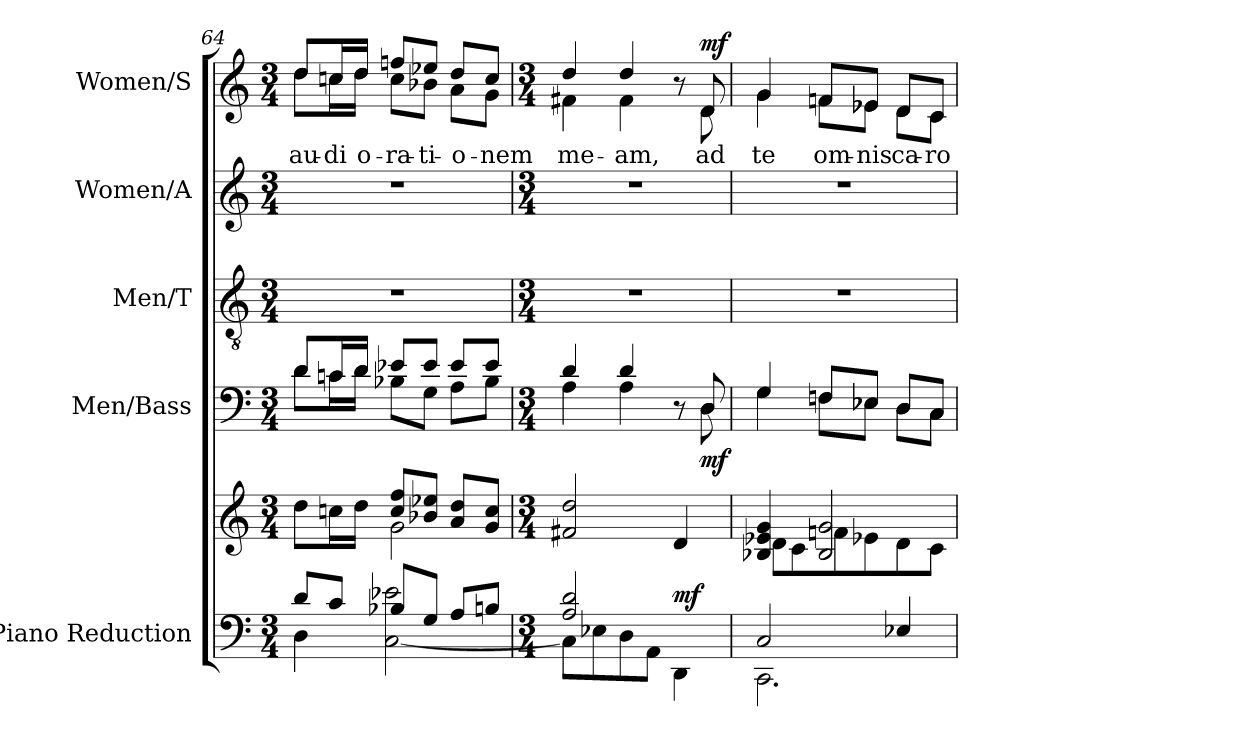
**kern	**kern	**dynam	**kern	**dynam	**kern	**kern	**kern	**text	**dynam
*part5	*part5	*part5	*part4	*part4	*part3	*part2	*part1	*part1	*part1
*staff6	*staff5	*staff5/6	*staff4	*staff4	*staff3	*staff2	*staff1	*staff1	*staff1
*I"Piano Reduction	*	*	*I"Men/Bass	*	*I"Men/T	*I"Women/A	*I"Women/S	*	*
*I'Pno	*	*	*	*	*	*	*	*	*
*clefF4	*clefG2	*	*clefF4	*	*clefGv2	*clefG2	*clefG2	*	*
*k[]	*k[]	*	*k[]	*	*k[]	*k[]	*k[]	*	*
*M3/4	*M3/4	*	*M3/4	*	*M3/4	*M3/4	*M3/4	*	*
=64	=64	=64	=64	=64	=64	=64	=64	=64	=64
*^	*^	*	*^	*	*	*	*	*	*
!	!	!	!	!	!	!	!	!	!	!	!LO:LY:b	!
*	*	*	*	*	*	*	*	*	*	*^	*	*
8d/L	4D\	8dd\L	4ryy	.	8d/L	8d\L	.	2.r	2.r	8dd/L	8dd\L	-au-	.
!	!	!	!	!	!	!	!	!	!	!	!	!LO:LY:b	!
8c/J	.	16ccn\L	.	.	16cn/L	16c\L	.	.	.	16ccn/L	16cc\L	-di	.
!	!	!	!	!	!	!	!	!	!	!	!	!LO:LY:b	!
.	.	16dd\JJ	.	.	16d/JJ	16d\JJ	.	.	.	16dd/JJ	16dd\JJ	o-	.
!	!	!	!	!	!	!	!	!	!	!	!	!LO:LY:b	!
8B-X/L	[2C\ 2e-X\	8cc/ 8ff/L	2g\	.	8e-X/L	8B-X\L	.	.	.	8ffn/L	8cc\L	-ra-	.
!	!	!	!	!	!	!	!	!	!	!	!	!LO:LY:b	!
8G/J	.	8b-X/ 8ee-X/J	.	.	8e-/J	8G\J	.	.	.	8ee-X/J	8b-X\J	-ti-	.
!	!	!	!	!	!	!	!	!	!	!	!	!LO:LY:b	!
8A/L	.	8a/ 8dd/L	.	.	8e-/L	8A\L	.	.	.	8dd/L	8a\L	-o-	.
!	!	!	!	!	!	!	!	!	!	!	!	!LO:LY:b	!
8Bn/J	.	8g/ 8cc/J	.	.	8e-/J	8B-\J	.	.	.	8cc/J	8g\J	-nem	.
*	*	*v	*v	*	*	*	*	*	*	*	*	*	*
!!LO:PB:g=z	!!
=65	=65	=65	=65	=65	=65	=65	=65	=65	=65	=65	=65	=65
*M3/4	*	*M3/4	*	*M3/4	*	*	*M3/4	*M3/4	*M3/4	*	*	*
!	!	!	!	!	!	!	!	!	!	!	!LO:LY:b	!
2A/ 2d/	8C\L]	2f#X/ 2dd/	.	4d/	4A\	.	2.r	2.r	4dd/	4f#X\	me-	.
.	8E-X\	.	.	.	.	.	.	.	.	.	.	.
!	!	!	!	!	!	!	!	!	!	!	!LO:LY:b	!
.	8D\	.	.	4d/	4A\	.	.	.	4dd/	4f#\	-am,	.
.	8AA\J	.	.	.	.	.	.	.	.	.	.	.
!	!	!	!LO:DY:a=2	!	!	!	!	!	!	!	!	!
4ryy	4DD\	4d/	mf	8r	8ryy	.	.	.	8r	8ryy	.	.
!	!	!	!	!	!	!LO:DY:b	!	!	!	!	!LO:LY:b	!LO:DY:a
.	.	.	.	8D/	8D\	mf	.	.	8d/	8d\	ad	mf
=66	=66	=66	=66	=66	=66	=66	=66	=66	=66	=66	=66	=66
*	*	*^	*	*	*	*	*	*	*	*	*	*
!	!	!	!	!	!	!	!	!	!	!	!	!LO:LY:b	!
2C/	2.CC\	4B-X/ 4e-X/ 4g/	8d\L	.	4G/	4G\	.	2.r	2.r	4g/	4g\	te	.
.	.	.	8c\	.	.	.	.	.	.	.	.	.	.
!	!	!	!	!	!	!	!	!	!	!	!	!LO:LY:b	!
.	.	2B-/ 2g/	8fn\	.	8Fni/L	8F\L	.	.	.	8fn/L	8f\L	om-	.
!	!	!	!	!	!	!	!	!	!	!	!	!LO:LY:b	!
.	.	.	8e-X\	.	8E-X/J	8E-\J	.	.	.	8e-X/J	8e-\J	-nis	.
!	!	!	!	!	!	!	!	!	!	!	!	!LO:LY:b	!
4E-X/	.	.	8d\	.	8D/L	8D\L	.	.	.	8d/L	8d\L	ca-	.
!	!	!	!	!	!	!	!	!	!	!	!	!LO:LY:b	!
.	.	.	8c\J	.	8C/J	8C\J	.	.	.	8c/J	8c\J	-ro	.
*v	*v	*	*	*	*v	*v	*	*	*	*v	*v	*	*
*	*v	*v	*	*	*	*	*	*	*	*
=	=	=	=	=	=	=	=	=	=
*-	*-	*-	*-	*-	*-	*-	*-	*-	*-
